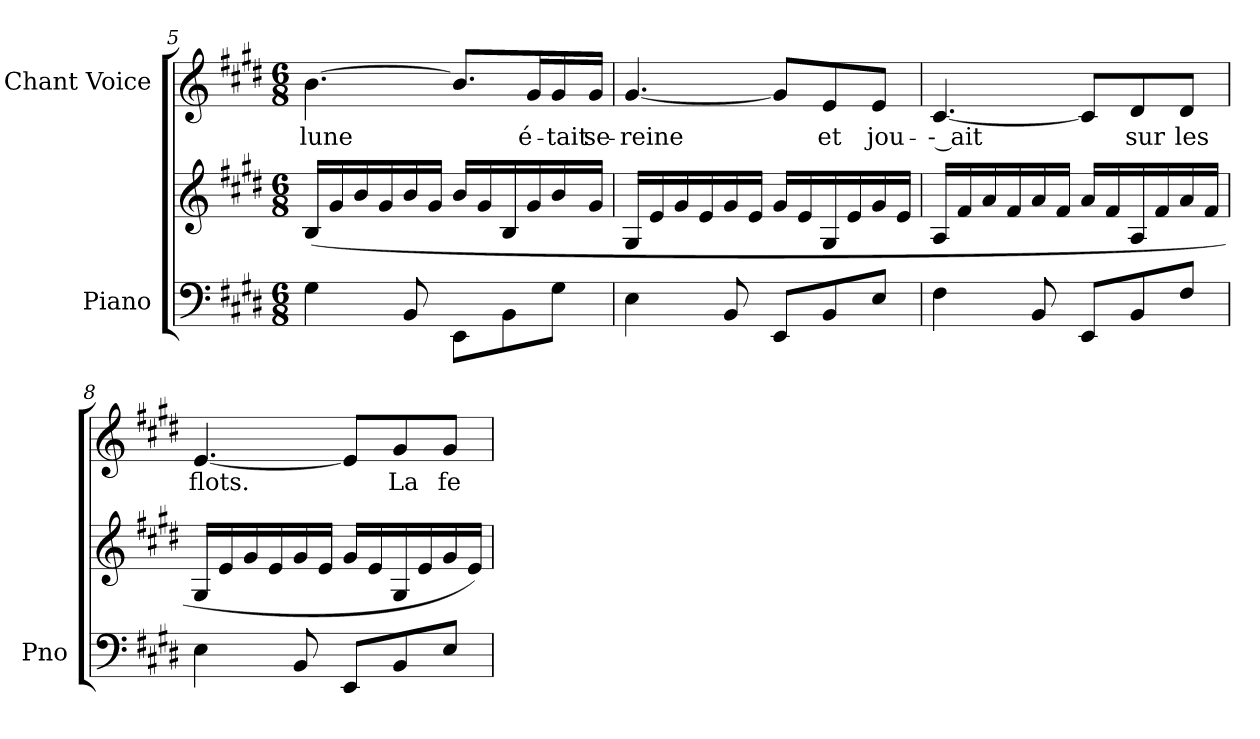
**kern	**kern	**kern	**text
*part2	*part2	*part1	*part1
*staff3	*staff2	*staff1	*staff1
*I"Piano	*	*I"Chant Voice	*
*I'Pno	*	*	*
*clefF4	*clefG2	*clefG2	*
*k[f#c#g#d#]	*k[f#c#g#d#]	*k[f#c#g#d#]	*
*M6/8	*M6/8	*M6/8	*
=5	=5	=5	=5
4G#\	(16B/LL	[4.b\	lune
.	16g#/	.	.
.	16b/	.	.
.	16g#/	.	.
8BB/	16b/	.	.
.	16g#/JJ	.	.
8EE\L	16b/LL	8.b/L]	.
.	16g#/	.	.
8BB\	16B/	.	.
.	16g#/	16g#/L	é-
8G#\J	16b/	16g#/	-tait
.	16g#/JJ	16g#/JJ	se-
=6	=6	=6	=6
4E\	16G#/LL	[4.g#/	-reine
.	16e/	.	.
.	16g#/	.	.
.	16e/	.	.
8BB/	16g#/	.	.
.	16e/JJ	.	.
8EE/L	16g#/LL	8g#/L]	.
.	16e/	.	.
8BB/	16G#/	8e/	et
.	16e/	.	.
8E/J	16g#/	8e/J	jou-
.	16e/JJ	.	.
=7	=7	=7	=7
4F#\	16A/LL	[4.c#/	-- ait
.	16f#/	.	.
.	16a/	.	.
.	16f#/	.	.
8BB/	16a/	.	.
.	16f#/JJ	.	.
8EE/L	16a/LL	8c#/L]	.
.	16f#/	.	.
8BB/	16A/	8d#/	sur
.	16f#/	.	.
8F#/J	16a/	8d#/J	les
.	16f#/JJ	.	.
=8	=8	=8	=8
4E\	16G#/LL	[4.e/	flots.
.	16e/	.	.
.	16g#/	.	.
.	16e/	.	.
8BB/	16g#/	.	.
.	16e/JJ	.	.
8EE/L	16g#/LL	8e/L]	.
.	16e/	.	.
8BB/	16G#/	8g#/	La
.	16e/	.	.
8E/J	16g#/	8g#/J	fe-
.	16e/JJ)	.	.
=	=	=	=
*-	*-	*-	*-
